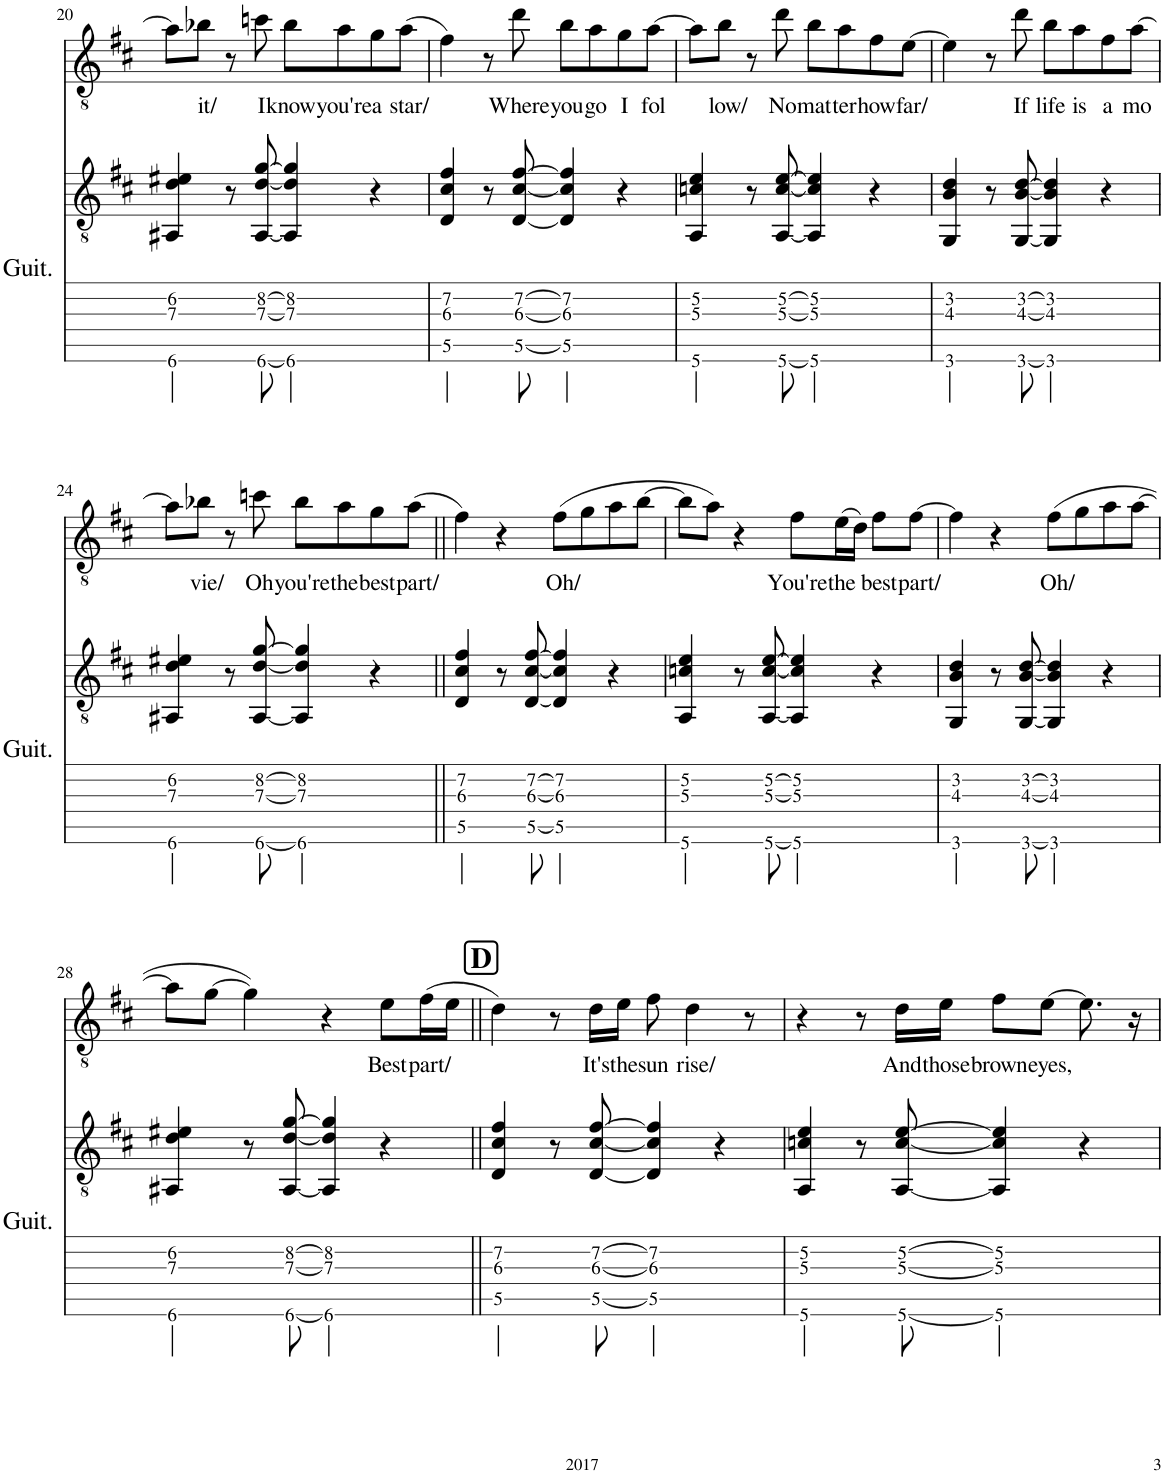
**kern	**kern	**kern	**text
*part2	*part2	*part1	*part1
*staff3	*staff2	*staff1	*staff1
*I"Acoustic Guitar	*	*I"Voice	*
*I'Guit.	*	*I'V	*
!!LO:PB:g=z
*	*clefGv2	*clefGv2	*
*k[f#c#]	*k[f#c#]	*k[f#c#]	*
*M4/4	*M4/4	*M4/4	*
=20	=20	=20	=20
4AA#X\ 4d\ 4e#X\	4AA#X/ 4d/ 4e#X/	8a\L]	.
!	!	!	!LO:LY:b
.	.	8b-X\J	it/
8r	8r	8r	.
!	!	!	!LO:LY:b
[8AA#\ [8d\ [8g\	[8AA#/ [8d/ [8g/	8ccn\	I
!	!	!	!LO:LY:b
4AA#\] 4d\] 4g\]	4AA#/] 4d/] 4g/]	8b-\L	know
!	!	!	!LO:LY:b
.	.	8a\	you're
!	!	!	!LO:LY:b
4r	4r	8g\	a
!	!	!	!LO:LY:b
.	.	(8a\J	star/
=21	=21	=21	=21
4D\ 4c#\ 4f#\	4D/ 4c#/ 4f#/	4f#\)	.
8r	8r	8r	.
!	!	!	!LO:LY:b
[8D\ [8c#\ [8f#\	[8D/ [8c#/ [8f#/	8dd\	Where
!	!	!	!LO:LY:b
4D\] 4c#\] 4f#\]	4D/] 4c#/] 4f#/]	8b\L	you
!	!	!	!LO:LY:b
.	.	8a\	go
!	!	!	!LO:LY:b
4r	4r	8g\	I
!	!	!	!LO:LY:b
.	.	[8a\J	fol
=22	=22	=22	=22
4AA\ 4cn\ 4e\	4AA/ 4cn/ 4e/	8a\L]	.
!	!	!	!LO:LY:b
.	.	8b\J	low/
8r	8r	8r	.
!	!	!	!LO:LY:b
[8AA\ [8c\ [8e\	[8AA/ [8c/ [8e/	8dd\	No
!	!	!	!LO:LY:b
4AA\] 4c\] 4e\]	4AA/] 4c/] 4e/]	8b\L	mat
!	!	!	!LO:LY:b
.	.	8a\	ter
!	!	!	!LO:LY:b
4r	4r	8f#\	how
!	!	!	!LO:LY:b
.	.	[8e\J	far/
=23	=23	=23	=23
4GG\ 4B\ 4d\	4GG/ 4B/ 4d/	4e\]	.
8r	8r	8r	.
!	!	!	!LO:LY:b
[8GG\ [8B\ [8d\	[8GG/ [8B/ [8d/	8dd\	If
!	!	!	!LO:LY:b
4GG\] 4B\] 4d\]	4GG/] 4B/] 4d/]	8b\L	life
!	!	!	!LO:LY:b
.	.	8a\	is
!	!	!	!LO:LY:b
4r	4r	8f#\	a
!	!	!	!LO:LY:b
.	.	[8a\J	mo
!!LO:LB:g=z
=24	=24	=24	=24
4AA#X\ 4d\ 4e#X\	4AA#X/ 4d/ 4e#X/	8a\L]	.
!	!	!	!LO:LY:b
.	.	8b-X\J	vie/
8r	8r	8r	.
!	!	!	!LO:LY:b
[8AA#\ [8d\ [8g\	[8AA#/ [8d/ [8g/	8ccn\	Oh
!	!	!	!LO:LY:b
4AA#\] 4d\] 4g\]	4AA#/] 4d/] 4g/]	8b-\L	you're
!	!	!	!LO:LY:b
.	.	8a\	the
!	!	!	!LO:LY:b
4r	4r	8g\	best
!	!	!	!LO:LY:b
.	.	(8a\J	part/
=25||	=25||	=25||	=25||
4D\ 4c#\ 4f#\	4D/ 4c#/ 4f#/	4f#\)	.
8r	8r	4r	.
[8D\ [8c#\ [8f#\	[8D/ [8c#/ [8f#/	.	.
!	!	!	!LO:LY:b
4D\] 4c#\] 4f#\]	4D/] 4c#/] 4f#/]	(8f#\L	Oh/
.	.	8g\	.
4r	4r	8a\	.
.	.	[8b\J	.
=26	=26	=26	=26
4AA\ 4cn\ 4e\	4AA/ 4cn/ 4e/	8b\L]	.
.	.	8a\J)	.
8r	8r	4r	.
[8AA\ [8c\ [8e\	[8AA/ [8c/ [8e/	.	.
!	!	!	!LO:LY:b
4AA\] 4c\] 4e\]	4AA/] 4c/] 4e/]	8f#\L	You're
!	!	!	!LO:LY:b
.	.	(16e\L	the
.	.	16d\JJ)	.
!	!	!	!LO:LY:b
4r	4r	8f#\L	best
!	!	!	!LO:LY:b
.	.	[8f#\J	part/
=27	=27	=27	=27
4GG\ 4B\ 4d\	4GG/ 4B/ 4d/	4f#\]	.
8r	8r	4r	.
[8GG\ [8B\ [8d\	[8GG/ [8B/ [8d/	.	.
!	!	!	!LO:LY:b
4GG\] 4B\] 4d\]	4GG/] 4B/] 4d/]	(8f#\L	Oh/
.	.	8g\	.
4r	4r	8a\	.
.	.	[8a\J	.
!!LO:LB:g=z
=28	=28	=28	=28
4AA#X\ 4d\ 4e#X\	4AA#X/ 4d/ 4e#X/	8a\L]	.
.	.	[8g\J	.
8r	8r	4g\])	.
[8AA#\ [8d\ [8g\	[8AA#/ [8d/ [8g/	.	.
4AA#\] 4d\] 4g\]	4AA#/] 4d/] 4g/]	4r	.
!	!	!	!LO:LY:b
4r	4r	8e\L	Best
!	!	!	!LO:LY:b
.	.	(16f#\L	part/
.	.	16e\JJ	.
!!LO:REH:place=s1:a:B:cj:fs=14:t=D
=29||	=29||	=29||	=29||
4D\ 4c#\ 4f#\	4D/ 4c#/ 4f#/	4d\)	.
8r	8r	8r	.
!	!	!	!LO:LY:b
[8D\ [8c#\ [8f#\	[8D/ [8c#/ [8f#/	16d\LL	It's
!	!	!	!LO:LY:b
.	.	16e\JJ	the
!	!	!	!LO:LY:b
4D\] 4c#\] 4f#\]	4D/] 4c#/] 4f#/]	8f#\	sun
!	!	!	!LO:LY:b
.	.	4d\	rise/
4r	4r	.	.
.	.	8r	.
=30	=30	=30	=30
4AA\ 4cn\ 4e\	4AA/ 4cn/ 4e/	4r	.
8r	8r	8r	.
!	!	!	!LO:LY:b
[8AA\ [8c\ [8e\	[8AA/ [8c/ [8e/	16d\LL	And
!	!	!	!LO:LY:b
.	.	16e\JJ	those
!	!	!	!LO:LY:b
4AA\] 4c\] 4e\]	4AA/] 4c/] 4e/]	8f#\L	brown
!	!	!	!LO:LY:b
.	.	[8e\J	eyes,
4r	4r	8.e\]	.
.	.	16r	.
=	=	=	=
*-	*-	*-	*-
